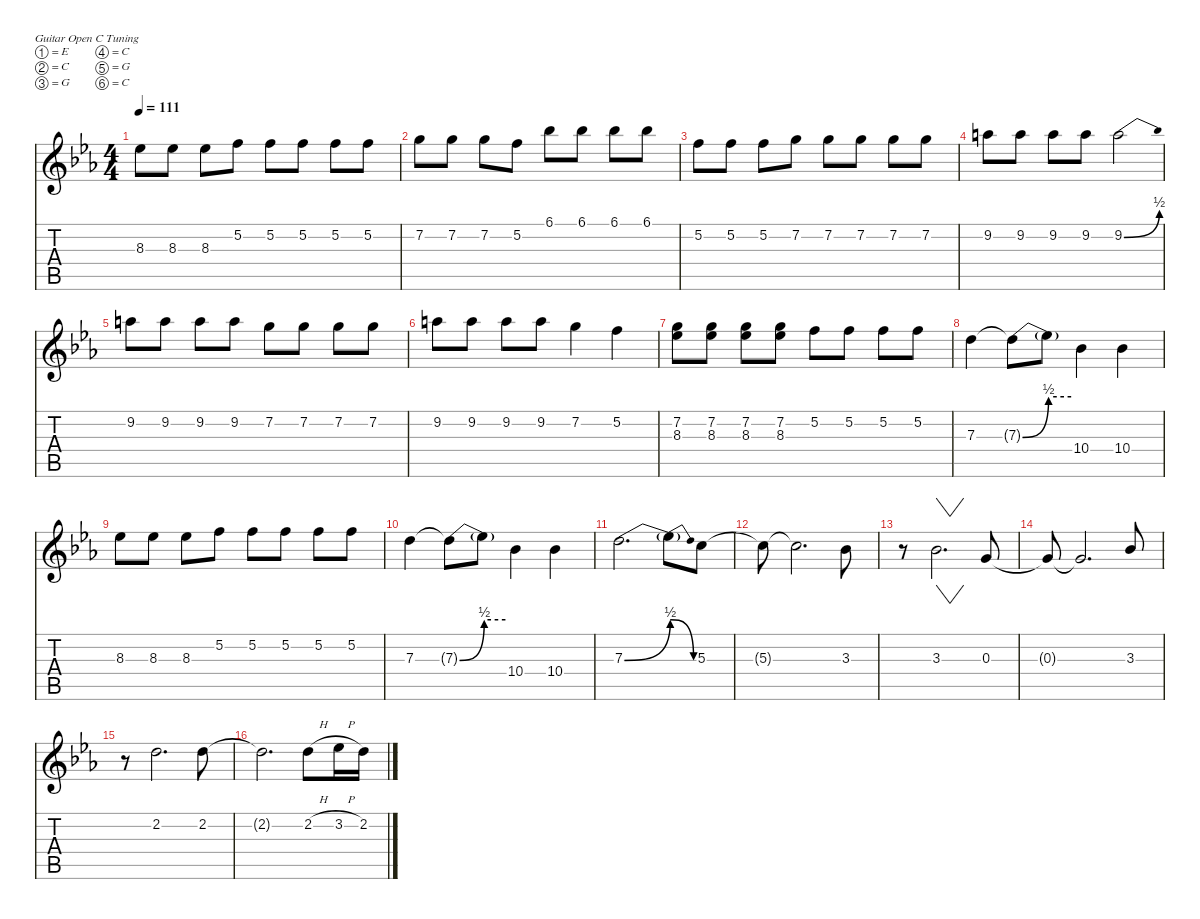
\defaultSystemsLayout 4
\hideDynamics
\bracketExtendMode nobrackets
\singleTrackTrackNamePolicy hidden
\multiTrackTrackNamePolicy hidden
\firstSystemTrackNameMode fullname
\firstSystemTrackNameOrientation horizontal
\otherSystemsTrackNameOrientation horizontal
\track ("Alot" "dist.guit.") {instrument distortionguitar}
\staff {score tabs}
\tuning (E4 C4 G3 C3 G2 C2)
\ts (4 4)
\tempo 111
\clef g2
\ks eb
8.3{acc b}.8{dy f beam Down} 8.3{acc b}.8{beam Down} 8.3{acc b}.8{beam Down} 5.2{acc forcenatural}.8{beam Down} 5.2{acc forcenatural}.8{beam Down} 5.2{acc forcenatural}.8{beam Down} 5.2{acc forcenatural}.8{beam Down} 5.2{acc forcenatural}.8{beam Down} |
7.2{acc forcenatural}.8{beam Down} 7.2{acc forcenatural}.8{beam Down} 7.2{acc forcenatural}.8{beam Down} 5.2{acc forcenatural}.8{beam Down} 6.1{acc b}.8{beam Down} 6.1{acc b}.8{beam Down} 6.1{acc b}.8{beam Down} 6.1{acc b}.8{beam Down} |
5.2{acc forcenatural}.8{beam Down} 5.2{acc forcenatural}.8{beam Down} 5.2{acc forcenatural}.8{beam Down} 7.2{acc forcenatural}.8{beam Down} 7.2{acc forcenatural}.8{beam Down} 7.2{acc forcenatural}.8{beam Down} 7.2{acc forcenatural}.8{beam Down} 7.2{acc forcenatural}.8{beam Down} |
9.2{acc forcenatural}.8{beam Down} 9.2{acc forcenatural}.8{beam Down} 9.2{acc forcenatural}.8{beam Down} 9.2{acc forcenatural}.8{beam Down} 9.2{be (bend 0 0 9.999999599999999 2) acc forcenatural}.2{beam Down} |
9.2{acc forcenatural}.8{beam Down} 9.2{acc forcenatural}.8{beam Down} 9.2{acc forcenatural}.8{beam Down} 9.2{acc forcenatural}.8{beam Down} 7.2{acc forcenatural}.8{beam Down} 7.2{acc forcenatural}.8{beam Down} 7.2{acc forcenatural}.8{beam Down} 7.2{acc forcenatural}.8{beam Down} |
9.2{acc forcenatural}.8{beam Down} 9.2{acc forcenatural}.8{beam Down} 9.2{acc forcenatural}.8{beam Down} 9.2{acc forcenatural}.8{beam Down} 7.2{acc forcenatural}.4{beam Down} 5.2{acc forcenatural}.4{beam Down} |
(7.2{acc forcenatural} 8.3{acc b}).8{beam Down} (7.2{acc forcenatural} 8.3{acc b}).8{beam Down} (7.2{acc forcenatural} 8.3{acc b}).8{beam Down} (7.2{acc forcenatural} 8.3{acc b}).8{beam Down} 5.2{acc forcenatural}.8{beam Down} 5.2{acc forcenatural}.8{beam Down} 5.2{acc forcenatural}.8{beam Down} 5.2{acc forcenatural}.8{beam Down} |
7.3{acc forcenatural}.4{beam Down} 7.3{be (bend 0 0 60 2) t acc forcenatural}.8{beam Down} 7.3{be (hold 0 2 60 2) t}.8{beam Down} 10.4{acc b}.4{beam Down} 10.4{acc b}.4{beam Down} |
8.3{acc b}.8{beam Down} 8.3{acc b}.8{beam Down} 8.3{acc b}.8{beam Down} 5.2{acc forcenatural}.8{beam Down} 5.2{acc forcenatural}.8{beam Down} 5.2{acc forcenatural}.8{beam Down} 5.2{acc forcenatural}.8{beam Down} 5.2{acc forcenatural}.8{beam Down} |
7.3{acc forcenatural}.4{beam Down} 7.3{be (bend 0 0 60 2) t acc forcenatural}.8{beam Down} 7.3{be (hold 0 2 60 2) t}.8{beam Down} 10.4{acc b}.4{beam Down} 10.4{acc b}.4{beam Down} |
7.3{be (bend 0 0 60 2) acc forcenatural}.2{d beam Down} 7.3{be (release 0 2 39.999998399999996 0) t}.8{beam Down} 5.3{acc forcenatural}.8{beam Down} |
5.3{t acc forcenatural}.8{dy mf beam Down} 5.3{t acc forcenatural}.2{d dy f beam Down} 3.3{acc b}.8{beam Down} |
r.8{beam Down} 3.3{acc b}.2{vw d beam Down} 0.3{acc forcenatural}.8{beam Up} |
0.3{t acc forcenatural}.8{dy mf beam Up} 0.3{t acc forcenatural}.2{d dy f beam Up} 3.3{acc b}.8{beam Up} |
r.8{beam Down} 2.2{acc forcenatural}.2{d beam Down} 2.2{acc forcenatural}.8{beam Down} |
2.2{t acc forcenatural}.2{d beam Down} 2.2{h acc forcenatural}.8{beam Down} 3.2{h acc b}.16{beam Down} 2.2{acc forcenatural}.16{beam Down}
